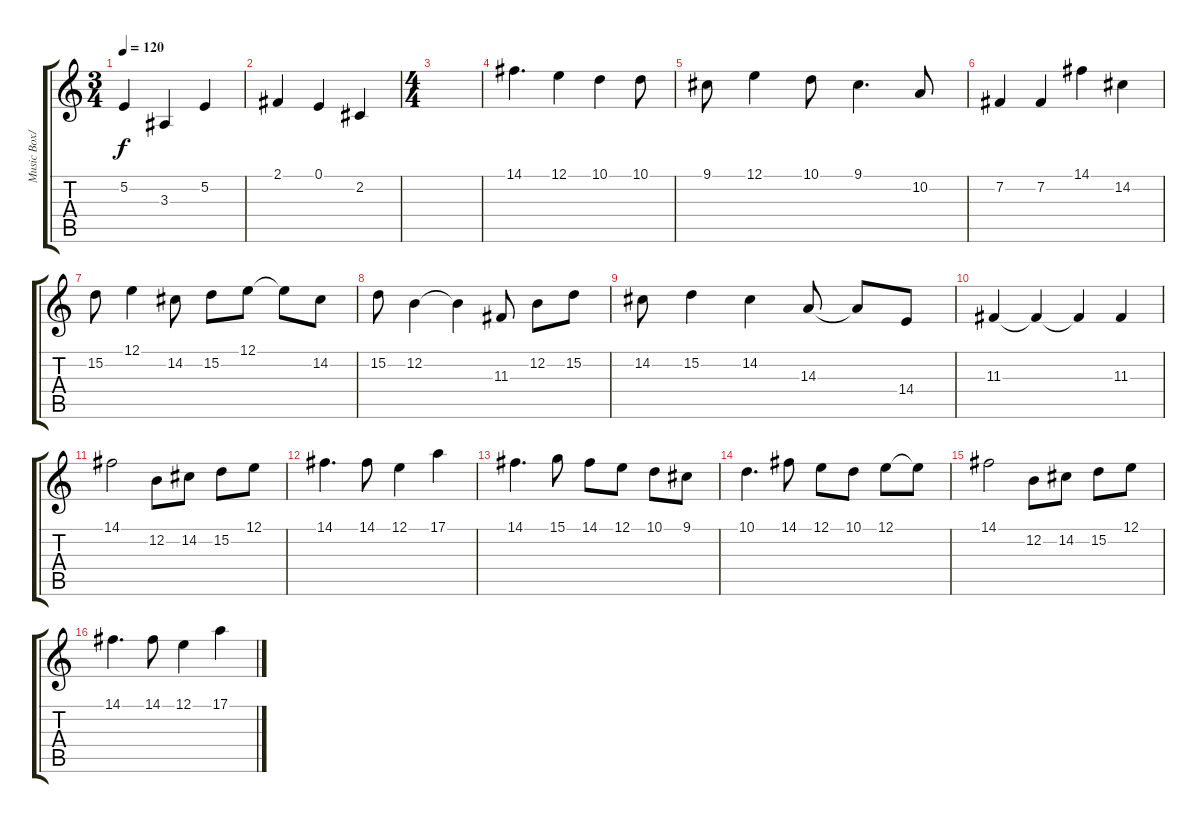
\track ("Music Box/Vocals" "Music Box/") {instrument ocarina}
\staff {score tabs}
\tuning (E4 B3 G3 D3 A2 E2) {hide}
\ts (3 4)
\tempo 120
\clef g2
\ks c
5.2.4{dy f} 3.3.4 5.2.4 |
2.1.4 0.1.4 2.2.4 |
\ts (4 4)
|
14.1.4{d instrument ocarina} 12.1.4 10.1.4 10.1.8 |
9.1.8 12.1.4 10.1.8 9.1.4{d} 10.2.8 |
7.2.4 7.2.4 14.1.4 14.2.4 |
15.2.8 12.1.4 14.2.8 15.2.8 12.1.8 12.1{t}.8 14.2.8 |
15.2.8 12.2.4 12.2{t}.4 11.3.8 12.2.8 15.2.8 |
14.2.8 15.2.4 14.2.4 14.3.8 14.3{t}.8 14.4.8 |
11.3.4 11.3{t}.4 11.3{t}.4 11.3.4 |
14.1.2 12.2.8 14.2.8 15.2.8 12.1.8 |
14.1.4{d} 14.1.8 12.1.4 17.1.4 |
14.1.4{d} 15.1.8 14.1.8 12.1.8 10.1.8 9.1.8 |
10.1.4{d} 14.1.8 12.1.8 10.1.8 12.1.8 12.1{t}.8 |
14.1.2 12.2.8 14.2.8 15.2.8 12.1.8 |
14.1.4{d} 14.1.8 12.1.4 17.1.4
